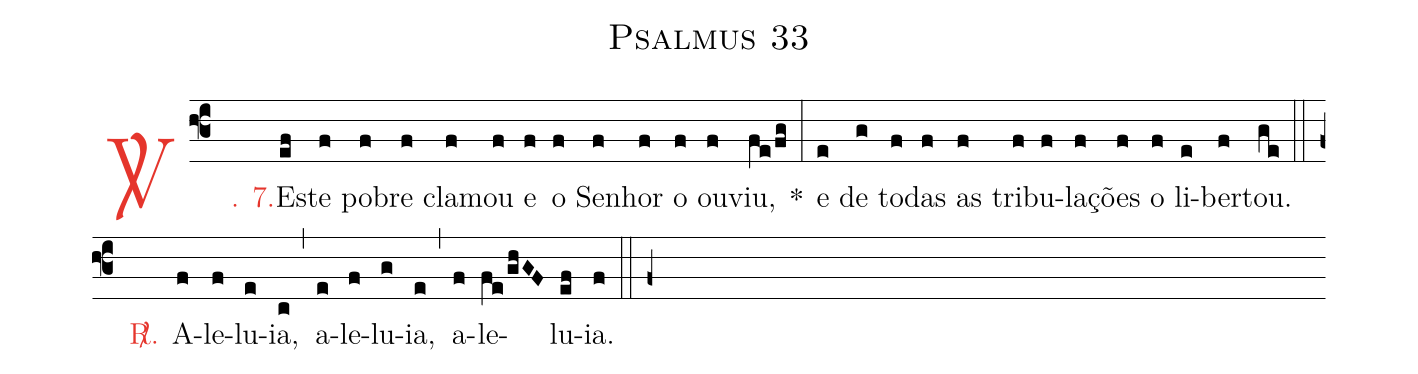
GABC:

name: Psalmus 33;
%%
(f3)

<c><sp>V/</sp>. 7.</c>() Es(ef)te(f) po(f)bre(f) cla(f)mou(f) e(f) o(f) Se(f)nhor(f) o(f) ou(f)viu,(fe/fg) *(:) e(e) de(g) to(f)das(f) as(f) tri(f)bu(f)la(f)ções(f) o(f) li(e)ber(f)tou.(ge)

(::)

<nlba><c><sp>R/</sp>.</c>() A</nlba>(f)le(f)lu(e)ia,(c) (,) a(e)le(f)lu(g)ia,(e) (,) a(f)le(fe/ghGF)lu(ef)ia.(f)

(::)

(f+)
